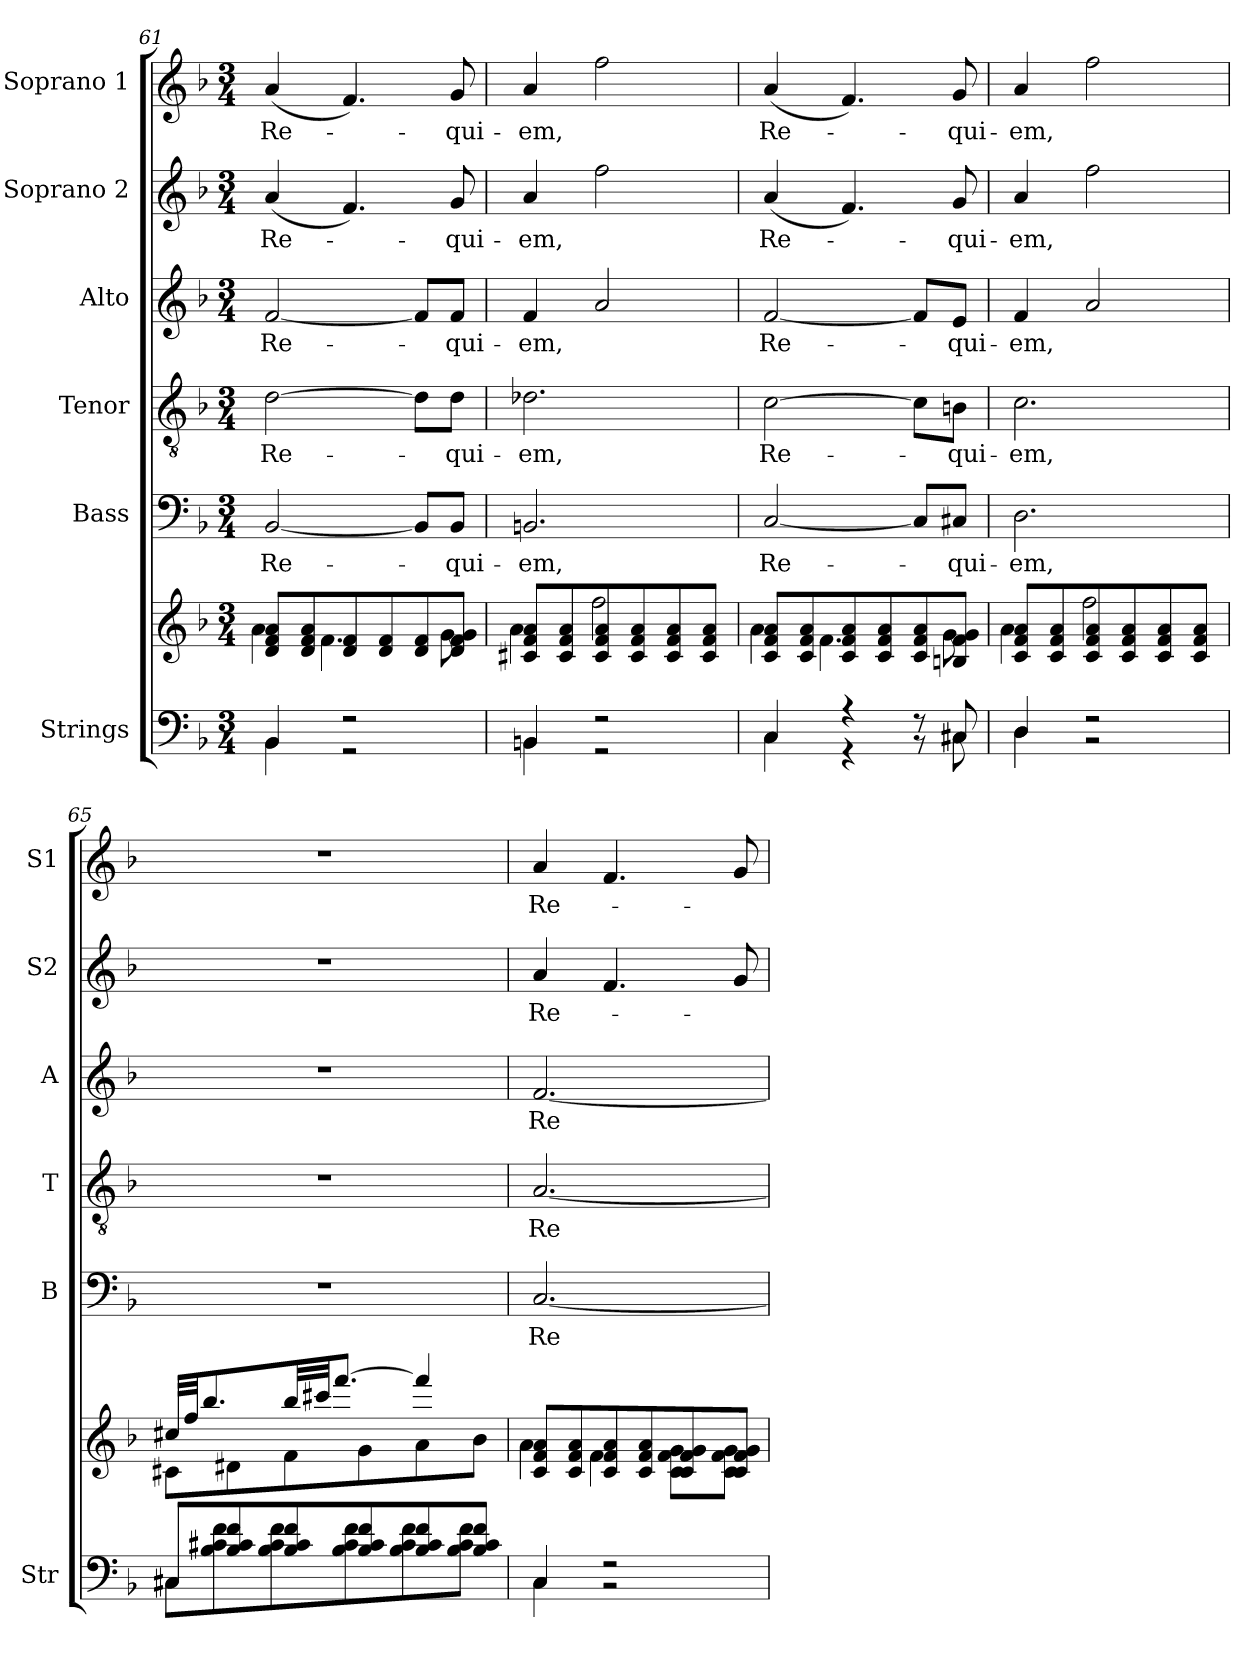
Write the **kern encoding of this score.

**kern	**kern	**kern	**text	**kern	**text	**kern	**text	**kern	**text	**kern	**text
*part6	*part6	*part5	*part5	*part4	*part4	*part3	*part3	*part2	*part2	*part1	*part1
*staff7	*staff6	*staff5	*staff5	*staff4	*staff4	*staff3	*staff3	*staff2	*staff2	*staff1	*staff1
*I"Strings	*	*I"Bass	*	*I"Tenor	*	*I"Alto	*	*I"Soprano 2	*	*I"Soprano 1	*
*I'Str	*	*I'B	*	*I'T	*	*I'A	*	*I'S2	*	*I'S1	*
!!LO:LB:g=z
*clefF4	*clefG2	*clefF4	*	*clefGv2	*	*clefG2	*	*clefG2	*	*clefG2	*
*k[b-]	*k[b-]	*k[b-]	*	*k[b-]	*	*k[b-]	*	*k[b-]	*	*k[b-]	*
*F:	*F:	*F:	*	*F:	*	*F:	*	*F:	*	*F:	*
*M3/4	*M3/4	*M3/4	*	*M3/4	*	*M3/4	*	*M3/4	*	*M3/4	*
=61	=61	=61	=61	=61	=61	=61	=61	=61	=61	=61	=61
*^	*^	*	*	*	*	*	*	*	*	*	*
!	!	!	!	!	!LO:LY:b	!	!LO:LY:b	!	!LO:LY:b	!	!LO:LY:b	!	!LO:LY:b
4BB-/	4BB-\	8d/ 8f/ 8a/L	4a\	[2BB-/	Re-	[2d\	Re-	[2f/	Re-	(<4a/	Re-	(<4a/	Re-
.	.	8d/ 8f/ 8a/	.	.	.	.	.	.	.	.	.	.	.
2r	2r	8d/ 8f/	4.f\	.	.	.	.	.	.	4.f/)	.	4.f/)	.
.	.	8d/ 8f/	.	.	.	.	.	.	.	.	.	.	.
.	.	8d/ 8f/	.	8BB-/L]	.	8d\L]	.	8f/L]	.	.	.	.	.
!	!	!	!	!	!LO:LY:b	!	!LO:LY:b	!	!LO:LY:b	!	!LO:LY:b	!	!LO:LY:b
.	.	8d/ 8f/ 8g/J	8g\	8BB-/J	-qui-	8d\J	-qui-	8f/J	-qui-	8g/	-qui-	8g/	-qui-
=62	=62	=62	=62	=62	=62	=62	=62	=62	=62	=62	=62	=62	=62
!	!	!	!	!	!LO:LY:b	!	!LO:LY:b	!	!LO:LY:b	!	!LO:LY:b	!	!LO:LY:b
4BBn/	4BB\	8c#X/ 8f/ 8a/L	4a\	2.BBn/	-em,	2.d-X\	-em,	4f/	-em,	4a/	-em,	4a/	-em,
.	.	8c#/ 8f/ 8a/	.	.	.	.	.	.	.	.	.	.	.
2r	2r	8c#/ 8f/ 8a/	2ff\	.	.	.	.	2a/	.	2ff\	.	2ff\	.
.	.	8c#/ 8f/ 8a/	.	.	.	.	.	.	.	.	.	.	.
.	.	8c#/ 8f/ 8a/	.	.	.	.	.	.	.	.	.	.	.
.	.	8c#/ 8f/ 8a/J	.	.	.	.	.	.	.	.	.	.	.
=63	=63	=63	=63	=63	=63	=63	=63	=63	=63	=63	=63	=63	=63
!	!	!	!	!	!LO:LY:b	!	!LO:LY:b	!	!LO:LY:b	!	!LO:LY:b	!	!LO:LY:b
4C/	4C\	8c/ 8f/ 8a/L	4a\	[2C/	Re-	[2c\	Re-	[2f/	Re-	(<4a/	Re-	(<4a/	Re-
.	.	8c/ 8f/ 8a/	.	.	.	.	.	.	.	.	.	.	.
4r	4r	8c/ 8f/ 8a/	4.f\	.	.	.	.	.	.	4.f/)	.	4.f/)	.
.	.	8c/ 8f/ 8a/	.	.	.	.	.	.	.	.	.	.	.
8r	8r	8c/ 8f/ 8a/	.	8C/L]	.	8c\L]	.	8f/L]	.	.	.	.	.
!	!	!	!	!	!LO:LY:b	!	!LO:LY:b	!	!LO:LY:b	!	!LO:LY:b	!	!LO:LY:b
8C#X/	8C#\	8Bn/ 8f/ 8g/J	8g\	8C#X/J	-qui-	8Bn\J	-qui-	8e/J	-qui-	8g/	-qui-	8g/	-qui-
=64	=64	=64	=64	=64	=64	=64	=64	=64	=64	=64	=64	=64	=64
!	!	!	!	!	!LO:LY:b	!	!LO:LY:b	!	!LO:LY:b	!	!LO:LY:b	!	!LO:LY:b
4D/	4D\	8c/ 8f/ 8a/L	4a\	2.D\	-em,	2.c\	-em,	4f/	-em,	4a/	-em,	4a/	-em,
.	.	8c/ 8f/ 8a/	.	.	.	.	.	.	.	.	.	.	.
2r	2r	8c/ 8f/ 8a/	2ff\	.	.	.	.	2a/	.	2ff\	.	2ff\	.
.	.	8c/ 8f/ 8a/	.	.	.	.	.	.	.	.	.	.	.
.	.	8c/ 8f/ 8a/	.	.	.	.	.	.	.	.	.	.	.
.	.	8c/ 8f/ 8a/J	.	.	.	.	.	.	.	.	.	.	.
!!LO:PB:g=z
=65	=65	=65	=65	=65	=65	=65	=65	=65	=65	=65	=65	=65	=65
8C#X/L	8C#\L	32cc#X/LLL	8c#X\L	2.r	.	2.r	.	2.r	.	2.r	.	2.r	.
.	.	32ff/JJ	.	.	.	.	.	.	.	.	.	.	.
.	.	8.bb-/	.	.	.	.	.	.	.	.	.	.	.
8B-/ 8c#X/ 8f/	8B-\ 8c#\ 8f\	.	8d#X\	.	.	.	.	.	.	.	.	.	.
8B-/ 8c#/ 8f/	8B-\ 8c#\ 8f\	32bb-/LL	8f\	.	.	.	.	.	.	.	.	.	.
.	.	32ccc#X/JJ	.	.	.	.	.	.	.	.	.	.	.
.	.	[8.fff/J	.	.	.	.	.	.	.	.	.	.	.
8B-/ 8c#/ 8f/	8B-\ 8c#\ 8f\	.	8g\	.	.	.	.	.	.	.	.	.	.
8B-/ 8c#/ 8f/	8B-\ 8c#\ 8f\	4fff/]	8a\	.	.	.	.	.	.	.	.	.	.
8B-/ 8c#/ 8f/J	8B-\ 8c#\ 8f\J	.	8b-\J	.	.	.	.	.	.	.	.	.	.
=66	=66	=66	=66	=66	=66	=66	=66	=66	=66	=66	=66	=66	=66
!	!	!	!	!	!LO:LY:b	!	!LO:LY:b	!	!LO:LY:b	!	!LO:LY:b	!	!LO:LY:b
4C/	4C\	8c/ 8f/ 8a/L	4a\	[2.C/	Re-	[2.A/	Re-	[2.f/	Re-	4a/	Re-	4a/	Re-
.	.	8c/ 8f/ 8a/	.	.	.	.	.	.	.	.	.	.	.
2r	2r	8c/ 8f/ 8a/	4f\	.	.	.	.	.	.	4.f/	.	4.f/	.
.	.	8c/ 8f/ 8a/	.	.	.	.	.	.	.	.	.	.	.
.	.	8c/ 8f/ 8g/	8c\ 8f\ 8g\L	.	.	.	.	.	.	.	.	.	.
.	.	8c/ 8f/ 8g/J	8c\ 8f\ 8g\J	.	.	.	.	.	.	8g/	.	8g/	.
*v	*v	*	*	*	*	*	*	*	*	*	*	*	*
*	*v	*v	*	*	*	*	*	*	*	*	*	*
=	=	=	=	=	=	=	=	=	=	=	=
*-	*-	*-	*-	*-	*-	*-	*-	*-	*-	*-	*-
